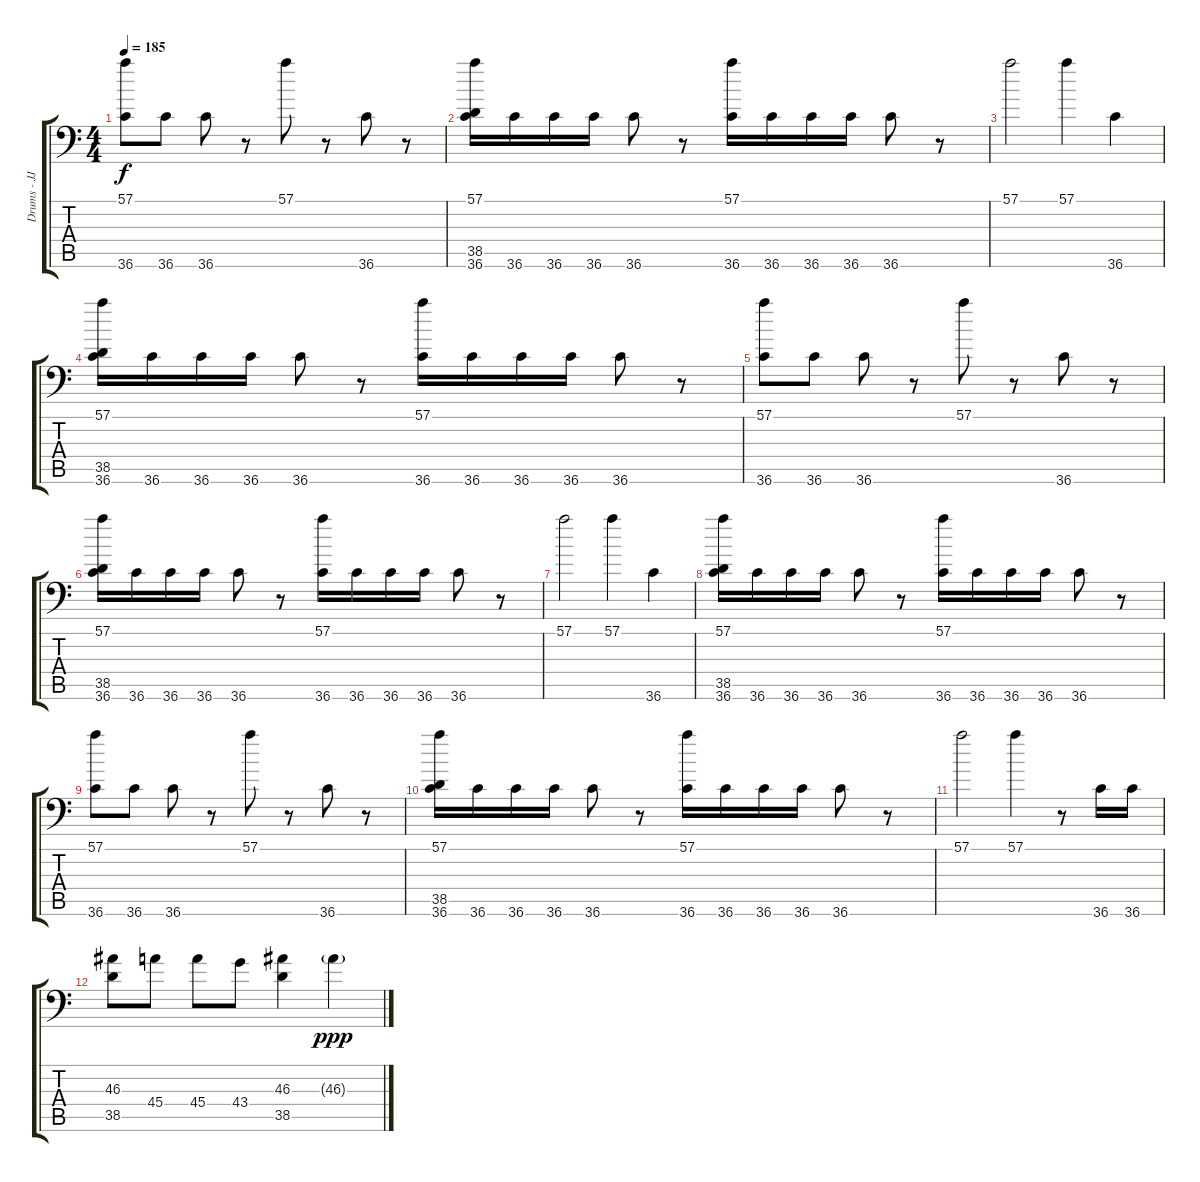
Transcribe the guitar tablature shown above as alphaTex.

\track ("Drums - JJ" "Drums - JJ") {instrument acousticgrandpiano}
\staff {score tabs}
\tuning (C-1 C-1 C-1 C-1 C-1 C-1) {hide}
\ts (4 4)
\tempo 185
\clef f4
\ks c
(57.1 36.6).8{dy f} 36.6.8 36.6.8 r.8 57.1.8 r.8 36.6.8 r.8 |
(57.1 38.5 36.6).16 36.6.16 36.6.16 36.6.16 36.6.8 r.8 (57.1 36.6).16 36.6.16 36.6.16 36.6.16 36.6.8 r.8 |
57.1.2 57.1.4 36.6.4 |
(57.1 38.5 36.6).16 36.6.16 36.6.16 36.6.16 36.6.8 r.8 (57.1 36.6).16 36.6.16 36.6.16 36.6.16 36.6.8 r.8 |
(57.1 36.6).8 36.6.8 36.6.8 r.8 57.1.8 r.8 36.6.8 r.8 |
(57.1 38.5 36.6).16 36.6.16 36.6.16 36.6.16 36.6.8 r.8 (57.1 36.6).16 36.6.16 36.6.16 36.6.16 36.6.8 r.8 |
57.1.2 57.1.4 36.6.4 |
(57.1 38.5 36.6).16 36.6.16 36.6.16 36.6.16 36.6.8 r.8 (57.1 36.6).16 36.6.16 36.6.16 36.6.16 36.6.8 r.8 |
(57.1 36.6).8 36.6.8 36.6.8 r.8 57.1.8 r.8 36.6.8 r.8 |
(57.1 38.5 36.6).16 36.6.16 36.6.16 36.6.16 36.6.8 r.8 (57.1 36.6).16 36.6.16 36.6.16 36.6.16 36.6.8 r.8 |
57.1.2 57.1.4 r.8 36.6.16 36.6.16 |
(46.3 38.5).8 45.4.8 45.4.8 43.4.8 (46.3 38.5).4 46.3{g}.4{dy ppp}
